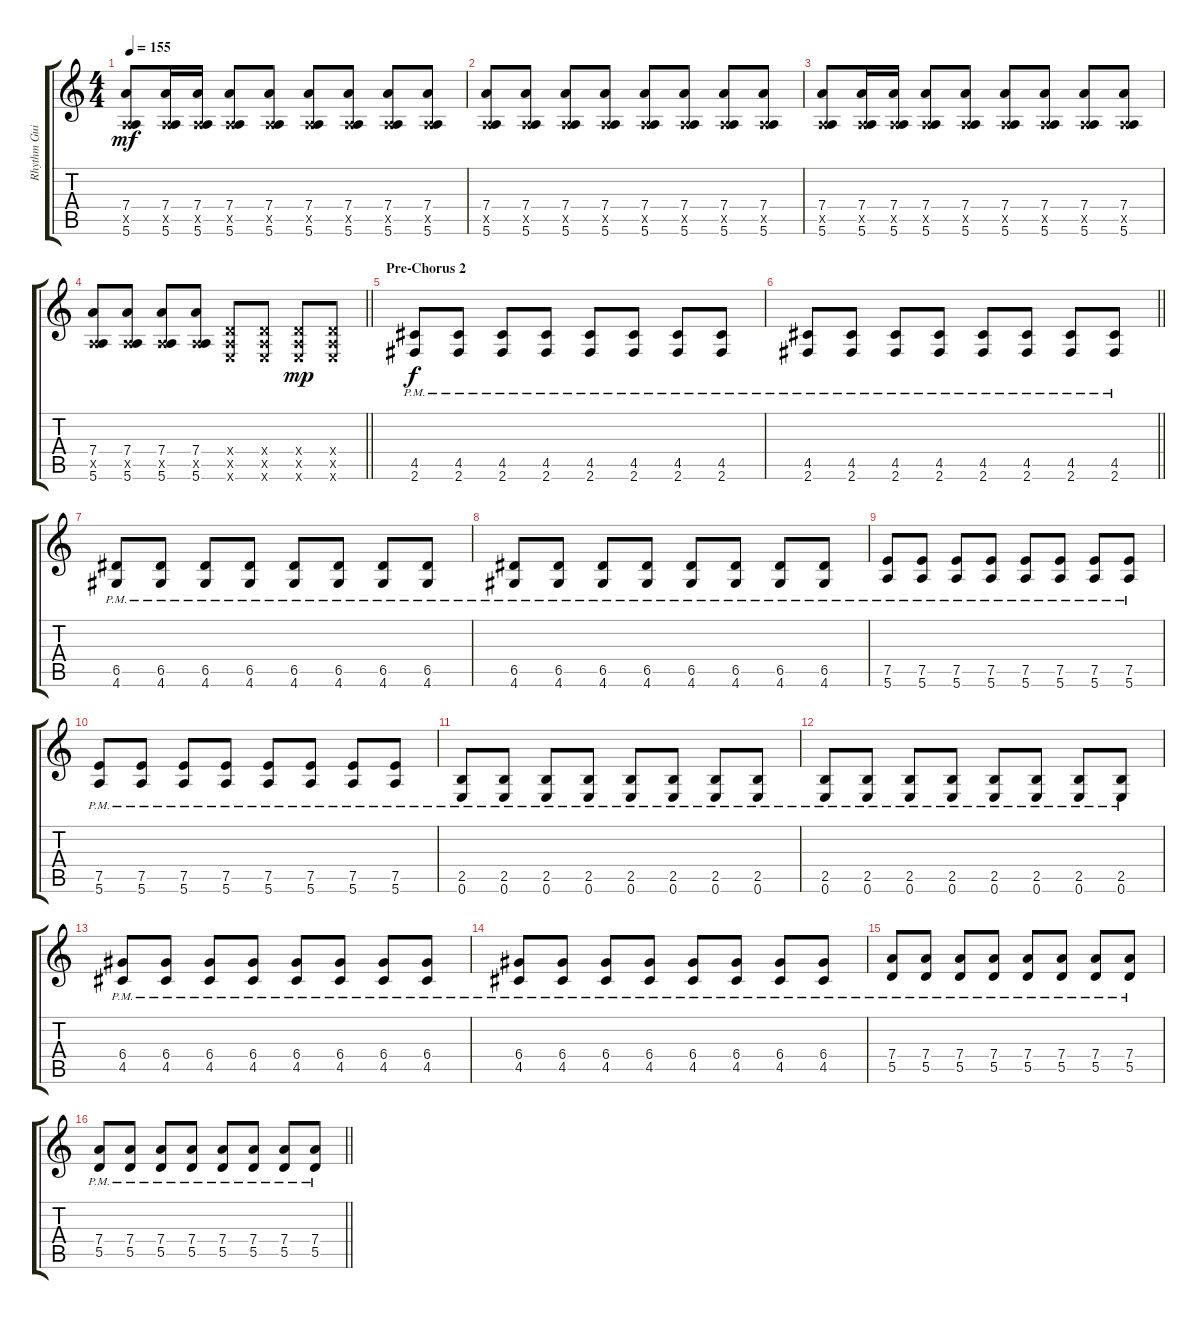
\track ("Rhythm Guitar Left (Tom)" "Rhythm Gui") {instrument overdrivenguitar}
\staff {score tabs}
\tuning (E4 B3 G3 D3 A2 E2) {hide}
\ts (4 4)
\tempo 155
\clef g2
\ks c
(7.4 0.5{x} 5.6).8{dy mf} (7.4 0.5{x} 5.6).16 (7.4 0.5{x} 5.6).16 (7.4 0.5{x} 5.6).8 (7.4 0.5{x} 5.6).8 (7.4 0.5{x} 5.6).8 (7.4 0.5{x} 5.6).8 (7.4 0.5{x} 5.6).8 (7.4 0.5{x} 5.6).8 |
(7.4 0.5{x} 5.6).8 (7.4 0.5{x} 5.6).8 (7.4 0.5{x} 5.6).8 (7.4 0.5{x} 5.6).8 (7.4 0.5{x} 5.6).8 (7.4 0.5{x} 5.6).8 (7.4 0.5{x} 5.6).8 (7.4 0.5{x} 5.6).8 |
(7.4 0.5{x} 5.6).8 (7.4 0.5{x} 5.6).16 (7.4 0.5{x} 5.6).16 (7.4 0.5{x} 5.6).8 (7.4 0.5{x} 5.6).8 (7.4 0.5{x} 5.6).8 (7.4 0.5{x} 5.6).8 (7.4 0.5{x} 5.6).8 (7.4 0.5{x} 5.6).8 |
\barLineRight lightlight
(7.4 0.5{x} 5.6).8 (7.4 0.5{x} 5.6).8 (7.4 0.5{x} 5.6).8 (7.4 0.5{x} 5.6).8 (0.4{x} 0.5{x} 0.6{x}).8 (0.4{x} 0.5{x} 0.6{x}).8 (0.4{x} 0.5{x} 0.6{x}).8{dy mp} (0.4{x} 0.5{x} 0.6{x}).8 |
\section ("" "Pre-Chorus 2")
(4.5{pm} 2.6{pm}).8{dy f} (4.5{pm} 2.6{pm}).8 (4.5{pm} 2.6{pm}).8 (4.5{pm} 2.6{pm}).8 (4.5{pm} 2.6{pm}).8 (4.5{pm} 2.6{pm}).8 (4.5{pm} 2.6{pm}).8 (4.5{pm} 2.6{pm}).8 |
\barLineRight lightlight
(4.5{pm} 2.6{pm}).8 (4.5{pm} 2.6{pm}).8 (4.5{pm} 2.6{pm}).8 (4.5{pm} 2.6{pm}).8 (4.5{pm} 2.6{pm}).8 (4.5{pm} 2.6{pm}).8 (4.5{pm} 2.6{pm}).8 (4.5{pm} 2.6{pm}).8 |
\section ("" "")
(6.5{pm} 4.6{pm}).8 (6.5{pm} 4.6{pm}).8 (6.5{pm} 4.6{pm}).8 (6.5{pm} 4.6{pm}).8 (6.5{pm} 4.6{pm}).8 (6.5{pm} 4.6{pm}).8 (6.5{pm} 4.6{pm}).8 (6.5{pm} 4.6{pm}).8 |
(6.5{pm} 4.6{pm}).8 (6.5{pm} 4.6{pm}).8 (6.5{pm} 4.6{pm}).8 (6.5{pm} 4.6{pm}).8 (6.5{pm} 4.6{pm}).8 (6.5{pm} 4.6{pm}).8 (6.5{pm} 4.6{pm}).8 (6.5{pm} 4.6{pm}).8 |
(7.5{pm} 5.6{pm}).8 (7.5{pm} 5.6{pm}).8 (7.5{pm} 5.6{pm}).8 (7.5{pm} 5.6{pm}).8 (7.5{pm} 5.6{pm}).8 (7.5{pm} 5.6{pm}).8 (7.5{pm} 5.6{pm}).8 (7.5{pm} 5.6{pm}).8 |
(7.5{pm} 5.6{pm}).8 (7.5{pm} 5.6{pm}).8 (7.5{pm} 5.6{pm}).8 (7.5{pm} 5.6{pm}).8 (7.5{pm} 5.6{pm}).8 (7.5{pm} 5.6{pm}).8 (7.5{pm} 5.6{pm}).8 (7.5{pm} 5.6{pm}).8 |
(2.5{pm} 0.6{pm}).8 (2.5{pm} 0.6{pm}).8 (2.5{pm} 0.6{pm}).8 (2.5{pm} 0.6{pm}).8 (2.5{pm} 0.6{pm}).8 (2.5{pm} 0.6{pm}).8 (2.5{pm} 0.6{pm}).8 (2.5{pm} 0.6{pm}).8 |
(2.5{pm} 0.6{pm}).8 (2.5{pm} 0.6{pm}).8 (2.5{pm} 0.6{pm}).8 (2.5{pm} 0.6{pm}).8 (2.5{pm} 0.6{pm}).8 (2.5{pm} 0.6{pm}).8 (2.5{pm} 0.6{pm}).8 (2.5{pm} 0.6{pm}).8 |
(6.4{pm} 4.5{pm}).8 (6.4{pm} 4.5{pm}).8 (6.4{pm} 4.5{pm}).8 (6.4{pm} 4.5{pm}).8 (6.4{pm} 4.5{pm}).8 (6.4{pm} 4.5{pm}).8 (6.4{pm} 4.5{pm}).8 (6.4{pm} 4.5{pm}).8 |
(6.4{pm} 4.5{pm}).8 (6.4{pm} 4.5{pm}).8 (6.4{pm} 4.5{pm}).8 (6.4{pm} 4.5{pm}).8 (6.4{pm} 4.5{pm}).8 (6.4{pm} 4.5{pm}).8 (6.4{pm} 4.5{pm}).8 (6.4{pm} 4.5{pm}).8 |
(7.4{pm} 5.5{pm}).8 (7.4{pm} 5.5{pm}).8 (7.4{pm} 5.5{pm}).8 (7.4{pm} 5.5{pm}).8 (7.4{pm} 5.5{pm}).8 (7.4{pm} 5.5{pm}).8 (7.4{pm} 5.5{pm}).8 (7.4{pm} 5.5{pm}).8 |
\barLineRight lightlight
(7.4{pm} 5.5{pm}).8 (7.4{pm} 5.5{pm}).8 (7.4{pm} 5.5{pm}).8 (7.4{pm} 5.5{pm}).8 (7.4{pm} 5.5{pm}).8 (7.4{pm} 5.5{pm}).8 (7.4{pm} 5.5{pm}).8 (7.4{pm} 5.5{pm}).8
